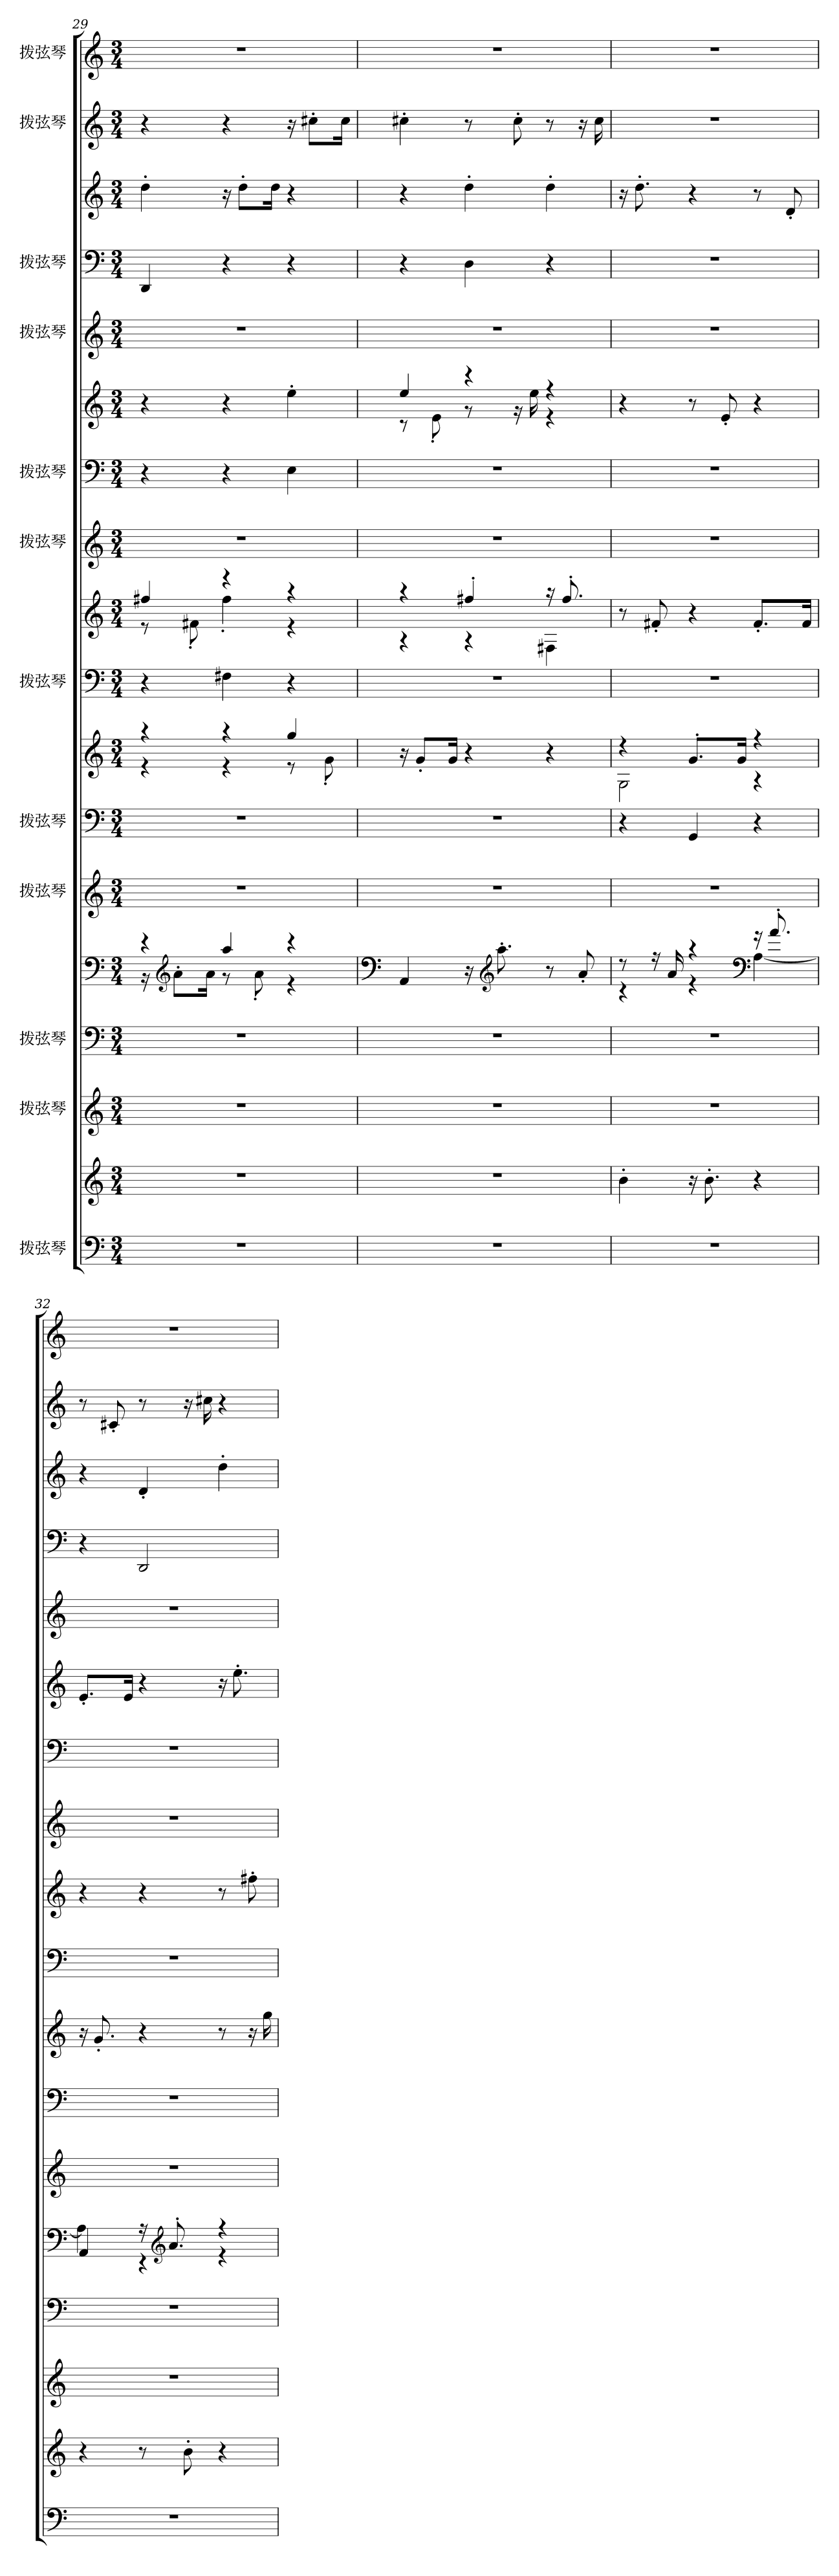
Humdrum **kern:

**kern	**kern	**kern	**kern	**kern	**kern	**kern	**kern	**kern	**kern	**kern	**kern	**kern	**kern	**kern	**kern	**kern	**kern
*part12	*part12	*part11	*part10	*part10	*part9	*part8	*part8	*part7	*part7	*part6	*part5	*part5	*part4	*part3	*part3	*part2	*part1
*staff18	*staff17	*staff16	*staff15	*staff14	*staff13	*staff12	*staff11	*staff10	*staff9	*staff8	*staff7	*staff6	*staff5	*staff4	*staff3	*staff2	*staff1
*I"拨弦琴	*	*I"拨弦琴	*I"拨弦琴	*	*I"拨弦琴	*I"拨弦琴	*	*I"拨弦琴	*	*I"拨弦琴	*I"拨弦琴	*	*I"拨弦琴	*I"拨弦琴	*	*I"拨弦琴	*I"拨弦琴
*clefF4	*clefG2	*clefG2	*clefF4	*clefF4	*clefG2	*clefF4	*clefG2	*clefF4	*clefG2	*clefG2	*clefF4	*clefG2	*clefG2	*clefF4	*clefG2	*clefG2	*clefG2
*k[]	*k[]	*k[]	*k[]	*k[]	*k[]	*k[]	*k[]	*k[]	*k[]	*k[]	*k[]	*k[]	*k[]	*k[]	*k[]	*k[]	*k[]
*M3/4	*M3/4	*M3/4	*M3/4	*M3/4	*M3/4	*M3/4	*M3/4	*M3/4	*M3/4	*M3/4	*M3/4	*M3/4	*M3/4	*M3/4	*M3/4	*M3/4	*M3/4
=29	=29	=29	=29	=29	=29	=29	=29	=29	=29	=29	=29	=29	=29	=29	=29	=29	=29
*	*	*	*	*^	*	*	*^	*	*^	*	*	*	*	*	*	*	*
2.r	2.r	2.r	2.r	4r	16r	2.r	2.r	4r	4r	4r	4ff#X/	8r	2.r	4r	4r	2.r	4DD/	4dd'\	4r	2.r
*	*	*	*	*clefG2	*	*	*	*	*	*	*	*	*	*	*	*	*	*	*	*
.	.	.	.	.	8a'\L	.	.	.	.	.	.	.	.	.	.	.	.	.	.	.
.	.	.	.	.	.	.	.	.	.	.	.	8f#X'\	.	.	.	.	.	.	.	.
.	.	.	.	.	16a\Jk	.	.	.	.	.	.	.	.	.	.	.	.	.	.	.
.	.	.	.	4aa/	8r	.	.	4r	4r	4F#X\	4r	4ff#'\	.	4r	4r	.	4r	16r	4r	.
.	.	.	.	.	.	.	.	.	.	.	.	.	.	.	.	.	.	8dd'\L	.	.
.	.	.	.	.	8a'\	.	.	.	.	.	.	.	.	.	.	.	.	.	.	.
.	.	.	.	.	.	.	.	.	.	.	.	.	.	.	.	.	.	16dd\Jk	.	.
.	.	.	.	4r	4r	.	.	4gg/	8r	4r	4r	4r	.	4E\	4ee'\	.	4r	4r	16r	.
.	.	.	.	.	.	.	.	.	.	.	.	.	.	.	.	.	.	.	8cc#X'\L	.
.	.	.	.	.	.	.	.	.	8g'\	.	.	.	.	.	.	.	.	.	.	.
.	.	.	.	.	.	.	.	.	.	.	.	.	.	.	.	.	.	.	16cc#\Jk	.
*	*	*	*	*v	*v	*	*	*v	*v	*	*	*	*	*	*	*	*	*	*	*
=30	=30	=30	=30	=30	=30	=30	=30	=30	=30	=30	=30	=30	=30	=30	=30	=30	=30	=30
*	*	*	*	*clefF4	*	*	*	*	*	*	*	*	*	*	*	*	*	*
*	*	*	*	*	*	*	*	*	*	*	*	*	*^	*	*	*	*	*
2.r	2.r	2.r	2.r	4AA/	2.r	2.r	16r	2.r	4r	4r	2.r	2.r	4ee/	8r	2.r	4r	4r	4cc#X'\	2.r
.	.	.	.	.	.	.	8g'/L	.	.	.	.	.	.	.	.	.	.	.	.
.	.	.	.	.	.	.	.	.	.	.	.	.	.	8e'\	.	.	.	.	.
.	.	.	.	.	.	.	16g/Jk	.	.	.	.	.	.	.	.	.	.	.	.
.	.	.	.	16r	.	.	4r	.	4ff#X'/	4r	.	.	4r	8r	.	4D\	4dd'\	8r	.
*	*	*	*	*clefG2	*	*	*	*	*	*	*	*	*	*	*	*	*	*	*
.	.	.	.	8.aa'\	.	.	.	.	.	.	.	.	.	.	.	.	.	.	.
.	.	.	.	.	.	.	.	.	.	.	.	.	.	16r	.	.	.	8cc#'\	.
.	.	.	.	.	.	.	.	.	.	.	.	.	.	16ee\	.	.	.	.	.
.	.	.	.	8r	.	.	4r	.	16r	4F#X\	.	.	4r	4r	.	4r	4dd'\	8r	.
.	.	.	.	.	.	.	.	.	8.ff#'/	.	.	.	.	.	.	.	.	.	.
.	.	.	.	8a'/	.	.	.	.	.	.	.	.	.	.	.	.	.	16r	.
.	.	.	.	.	.	.	.	.	.	.	.	.	.	.	.	.	.	16cc#\	.
*	*	*	*	*	*	*	*	*	*v	*v	*	*	*v	*v	*	*	*	*	*
!!LO:PB:g=z
=31	=31	=31	=31	=31	=31	=31	=31	=31	=31	=31	=31	=31	=31	=31	=31	=31	=31
*	*	*	*	*^	*	*	*^	*	*	*	*	*	*	*	*	*	*
2.r	4b'\	2.r	2.r	8r	4r	2.r	4r	4r	2G\	2.r	8r	2.r	2.r	4r	2.r	2.r	16r	2.r	2.r
.	.	.	.	.	.	.	.	.	.	.	.	.	.	.	.	.	8.dd'\	.	.
.	.	.	.	16r	.	.	.	.	.	.	8f#X'/	.	.	.	.	.	.	.	.
.	.	.	.	16a/	.	.	.	.	.	.	.	.	.	.	.	.	.	.	.
.	16r	.	.	4r	4r	.	4GG/	8.g'/L	.	.	4r	.	.	8r	.	.	4r	.	.
.	8.b'\	.	.	.	.	.	.	.	.	.	.	.	.	.	.	.	.	.	.
.	.	.	.	.	.	.	.	.	.	.	.	.	.	8e'/	.	.	.	.	.
.	.	.	.	.	.	.	.	16g/Jk	.	.	.	.	.	.	.	.	.	.	.
*	*	*	*	*clefF4	*	*	*	*	*	*	*	*	*	*	*	*	*	*	*
.	4r	.	.	16r	[4A\	.	4r	4r	4r	.	8.f#'/L	.	.	4r	.	.	8r	.	.
.	.	.	.	8.a'/	.	.	.	.	.	.	.	.	.	.	.	.	.	.	.
.	.	.	.	.	.	.	.	.	.	.	.	.	.	.	.	.	8d'/	.	.
.	.	.	.	.	.	.	.	.	.	.	16f#/Jk	.	.	.	.	.	.	.	.
*	*	*	*	*	*	*	*	*v	*v	*	*	*	*	*	*	*	*	*	*
=32	=32	=32	=32	=32	=32	=32	=32	=32	=32	=32	=32	=32	=32	=32	=32	=32	=32	=32
2.r	4r	2.r	2.r	4AA/	4A\]	2.r	2.r	16r	2.r	4r	2.r	2.r	8.e'/L	2.r	4r	4r	8r	2.r
.	.	.	.	.	.	.	.	8.g'/	.	.	.	.	.	.	.	.	.	.
.	.	.	.	.	.	.	.	.	.	.	.	.	.	.	.	.	8c#X'/	.
.	.	.	.	.	.	.	.	.	.	.	.	.	16e/Jk	.	.	.	.	.
.	8r	.	.	16r	4r	.	.	4r	.	4r	.	.	4r	.	2DD/	4d'/	8r	.
*	*	*	*	*clefG2	*	*	*	*	*	*	*	*	*	*	*	*	*	*
.	.	.	.	8.a'/	.	.	.	.	.	.	.	.	.	.	.	.	.	.
.	8b'\	.	.	.	.	.	.	.	.	.	.	.	.	.	.	.	16r	.
.	.	.	.	.	.	.	.	.	.	.	.	.	.	.	.	.	16cc#X\	.
.	4r	.	.	4r	4r	.	.	8r	.	8r	.	.	16r	.	.	4dd'\	4r	.
.	.	.	.	.	.	.	.	.	.	.	.	.	8.ee'\	.	.	.	.	.
.	.	.	.	.	.	.	.	16r	.	8ff#X'\	.	.	.	.	.	.	.	.
.	.	.	.	.	.	.	.	16gg\	.	.	.	.	.	.	.	.	.	.
*	*	*	*	*v	*v	*	*	*	*	*	*	*	*	*	*	*	*	*
=	=	=	=	=	=	=	=	=	=	=	=	=	=	=	=	=	=
*-	*-	*-	*-	*-	*-	*-	*-	*-	*-	*-	*-	*-	*-	*-	*-	*-	*-
